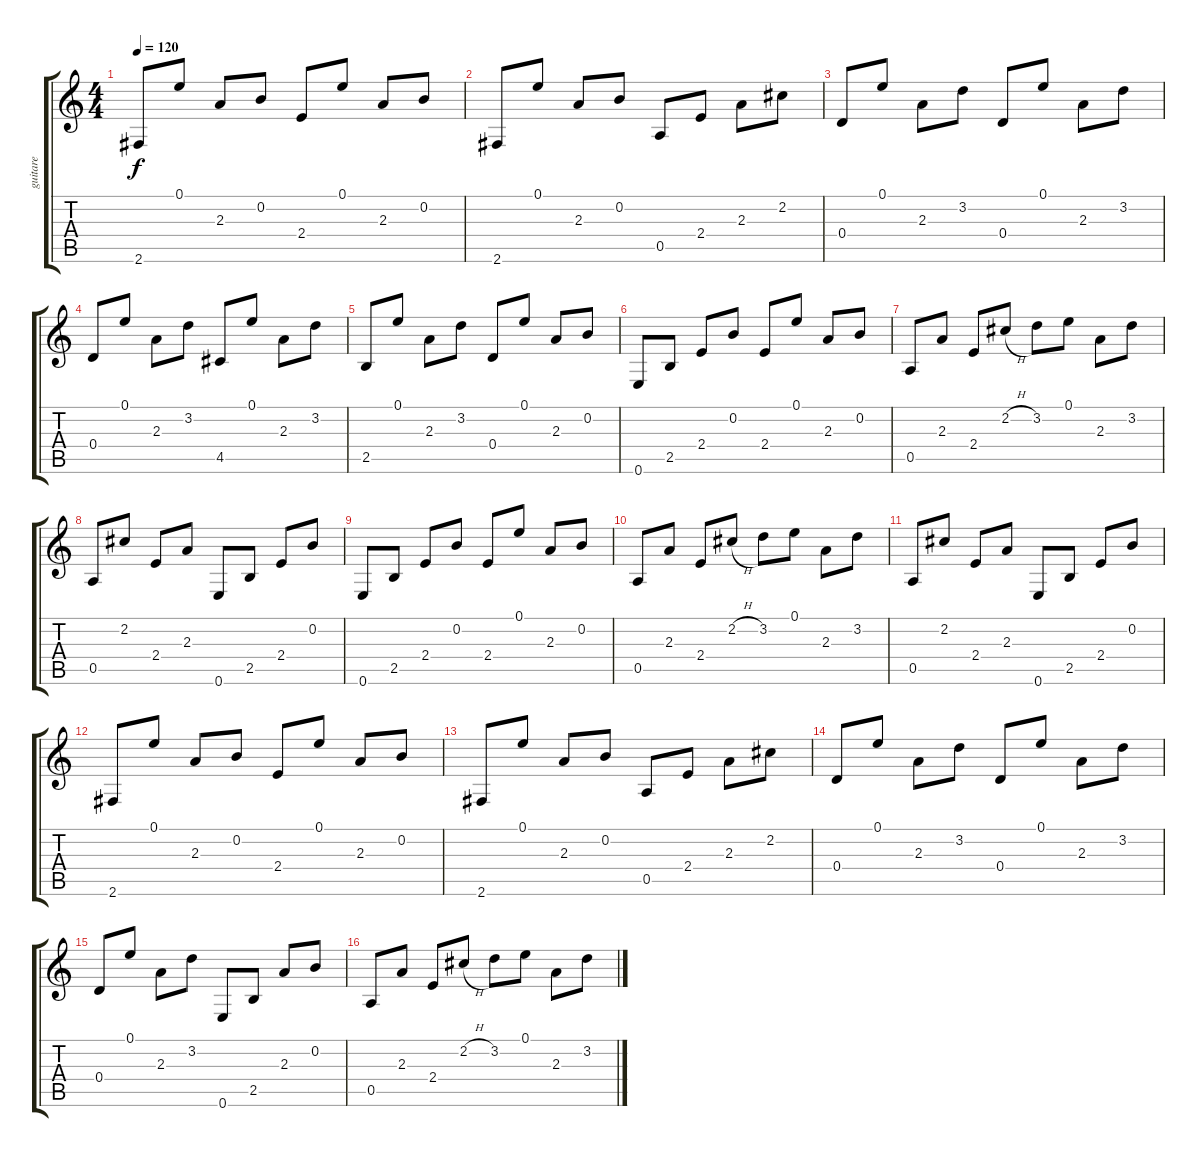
\track ("guitare" "guitare") {instrument acousticguitarnylon}
\staff {score tabs}
\tuning (E4 B3 G3 D3 A2 E2) {hide}
\ts (4 4)
\tempo 120
\clef g2
\ks c
2.6.8{dy f} 0.1.8 2.3.8 0.2.8 2.4.8 0.1.8 2.3.8 0.2.8 |
2.6.8 0.1.8 2.3.8 0.2.8 0.5.8 2.4.8 2.3.8 2.2.8 |
0.4.8 0.1.8 2.3.8 3.2.8 0.4.8 0.1.8 2.3.8 3.2.8 |
0.4.8 0.1.8 2.3.8 3.2.8 4.5.8 0.1.8 2.3.8 3.2.8 |
2.5.8 0.1.8 2.3.8 3.2.8 0.4.8 0.1.8 2.3.8 0.2.8 |
0.6.8 2.5.8 2.4.8 0.2.8 2.4.8 0.1.8 2.3.8 0.2.8 |
0.5.8 2.3.8 2.4.8 2.2{h}.8 3.2.8 0.1.8 2.3.8 3.2.8 |
0.5.8 2.2.8 2.4.8 2.3.8 0.6.8 2.5.8 2.4.8 0.2.8 |
0.6.8 2.5.8 2.4.8 0.2.8 2.4.8 0.1.8 2.3.8 0.2.8 |
0.5.8 2.3.8 2.4.8 2.2{h}.8 3.2.8 0.1.8 2.3.8 3.2.8 |
0.5.8 2.2.8 2.4.8 2.3.8 0.6.8 2.5.8 2.4.8 0.2.8 |
2.6.8 0.1.8 2.3.8 0.2.8 2.4.8 0.1.8 2.3.8 0.2.8 |
2.6.8 0.1.8 2.3.8 0.2.8 0.5.8 2.4.8 2.3.8 2.2.8 |
0.4.8 0.1.8 2.3.8 3.2.8 0.4.8 0.1.8 2.3.8 3.2.8 |
0.4.8 0.1.8 2.3.8 3.2.8 0.6.8 2.5.8 2.3.8 0.2.8 |
0.5.8 2.3.8 2.4.8 2.2{h}.8 3.2.8 0.1.8 2.3.8 3.2.8
